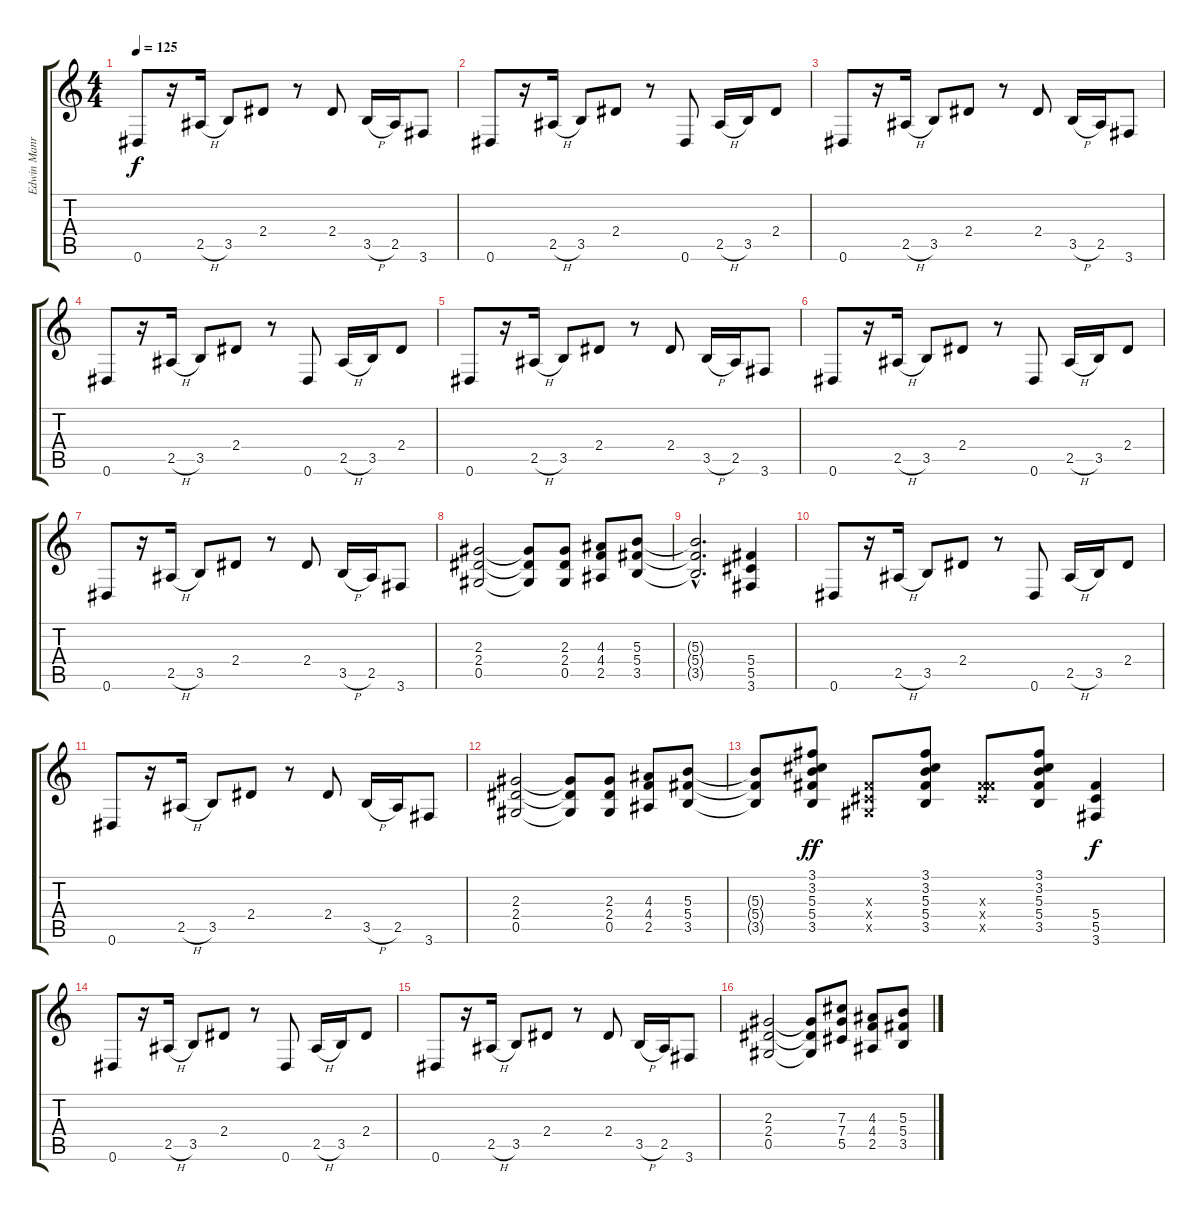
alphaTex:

\track ("Edwin Manrique" "Edwin Manr") {instrument distortionguitar}
\staff {score tabs}
\tuning (Eb4 Bb3 Gb3 Db3 Ab2 Eb2) {hide}
\ts (4 4)
\tempo 125
\clef g2
\ks c
0.6.8{dy f} r.16 2.5{h}.16 3.5.8 2.4.8 r.8 2.4.8 3.5{h}.16 2.5.16 3.6.8 |
0.6.8 r.16 2.5{h}.16 3.5.8 2.4.8 r.8 0.6.8 2.5{h}.16 3.5.16 2.4.8 |
0.6.8 r.16 2.5{h}.16 3.5.8 2.4.8 r.8 2.4.8 3.5{h}.16 2.5.16 3.6.8 |
0.6.8 r.16 2.5{h}.16 3.5.8 2.4.8 r.8 0.6.8 2.5{h}.16 3.5.16 2.4.8 |
0.6.8 r.16 2.5{h}.16 3.5.8 2.4.8 r.8 2.4.8 3.5{h}.16 2.5.16 3.6.8 |
0.6.8 r.16 2.5{h}.16 3.5.8 2.4.8 r.8 0.6.8 2.5{h}.16 3.5.16 2.4.8 |
0.6.8 r.16 2.5{h}.16 3.5.8 2.4.8 r.8 2.4.8 3.5{h}.16 2.5.16 3.6.8 |
(2.3 2.4 0.5).2 (2.3{t} 2.4{t} 0.5{t}).8 (2.3 2.4 0.5).8 (4.3 4.4 2.5).8 (5.3 5.4 3.5).8 |
(5.3{hac t} 5.4{hac t} 3.5{hac t}).2{d} (5.4 5.5 3.6).4 |
0.6.8 r.16 2.5{h}.16 3.5.8 2.4.8 r.8 0.6.8 2.5{h}.16 3.5.16 2.4.8 |
0.6.8 r.16 2.5{h}.16 3.5.8 2.4.8 r.8 2.4.8 3.5{h}.16 2.5.16 3.6.8 |
(2.3 2.4 0.5).2 (2.3{t} 2.4{t} 0.5{t}).8 (2.3 2.4 0.5).8 (4.3 4.4 2.5).8 (5.3 5.4 3.5).8 |
(5.3{t} 5.4{t} 3.5{t}).8 (3.1 3.2 5.3 5.4 3.5).8{dy ff} (0.3{x} 0.4{x} 0.5{x}).8 (3.1 3.2 5.3 5.4 3.5).8 (0.3{x} 5.4{x} 5.5{x}).8 (3.1 3.2 5.3 5.4 3.5).8 (5.4 5.5 3.6).4{dy f} |
0.6.8 r.16 2.5{h}.16 3.5.8 2.4.8 r.8 0.6.8 2.5{h}.16 3.5.16 2.4.8 |
0.6.8 r.16 2.5{h}.16 3.5.8 2.4.8 r.8 2.4.8 3.5{h}.16 2.5.16 3.6.8 |
(2.3 2.4 0.5).2 (2.3{t} 2.4{t} 0.5{t}).8 (7.3 7.4 5.5).8 (4.3 4.4 2.5).8 (5.3 5.4 3.5).8
